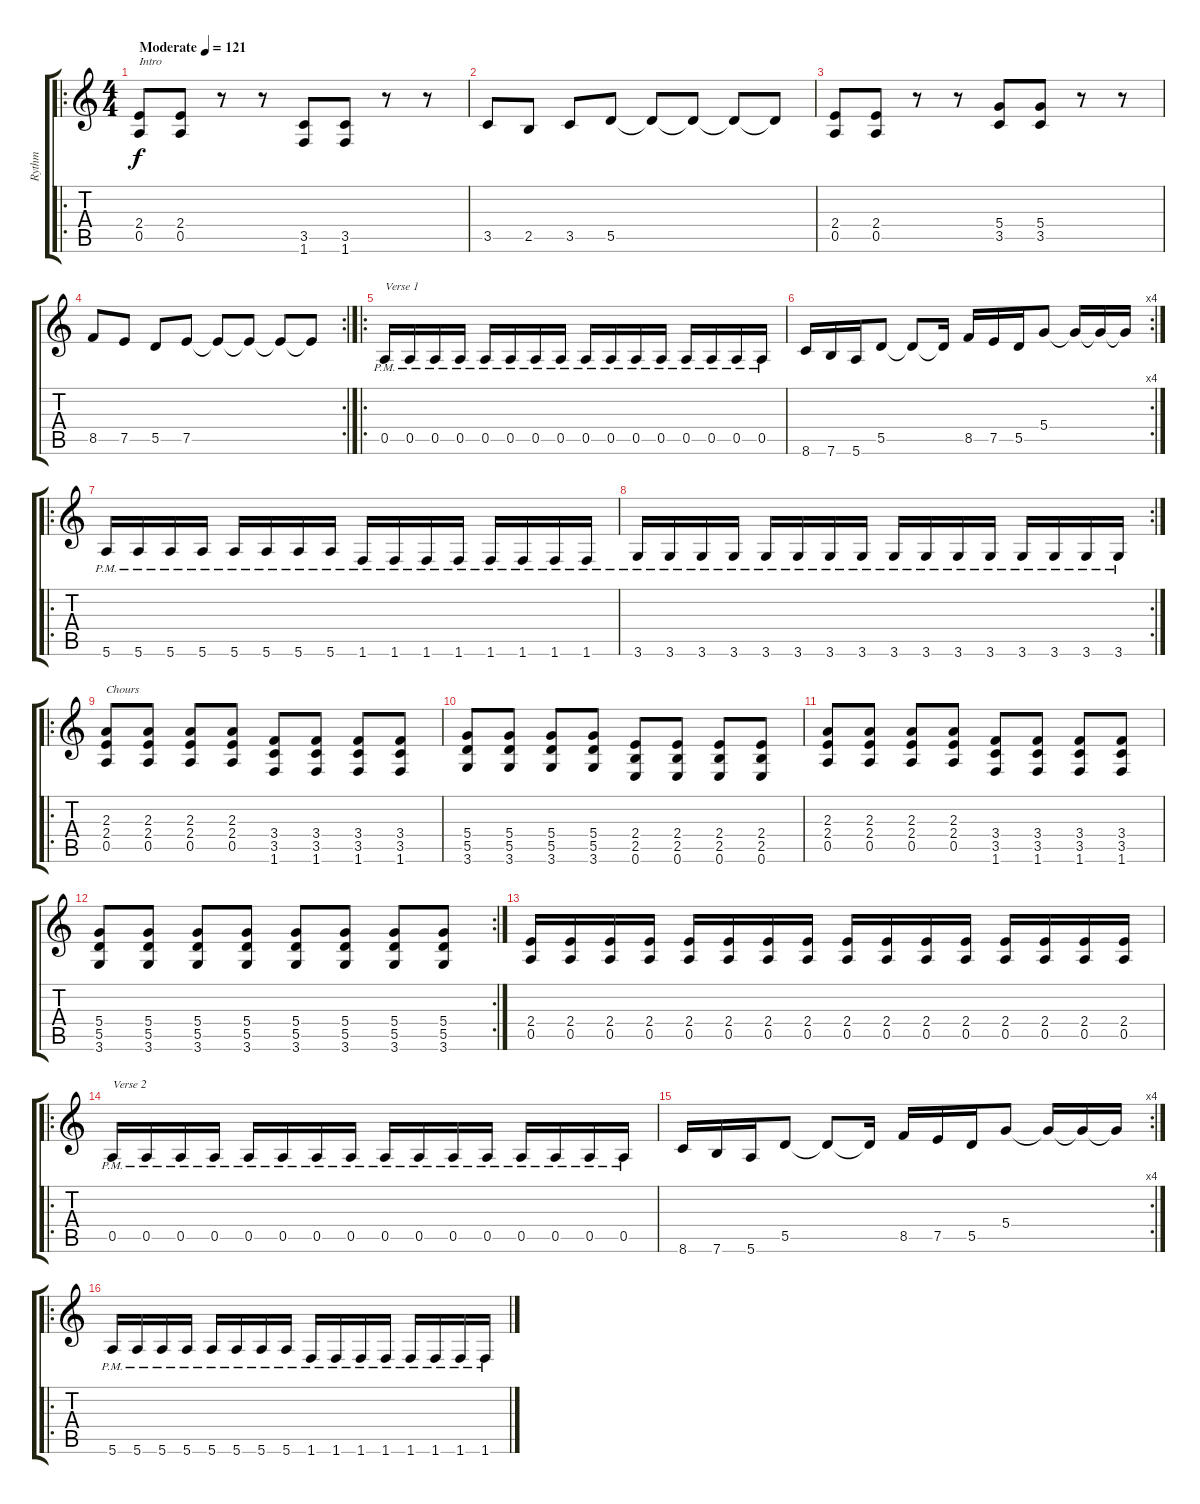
\track ("Rythm" "Rythm") {instrument distortionguitar}
\staff {score tabs}
\tuning (E4 B3 G3 D3 A2 E2) {hide}
\ro
\ts (4 4)
\tempo (121 "Moderate")
\clef g2
\ks c
(2.4 0.5).8{txt "Intro" dy f instrument distortionguitar} (2.4 0.5).8 r.8 r.8 (3.5 1.6).8 (3.5 1.6).8 r.8 r.8 |
3.5.8 2.5.8 3.5.8 5.5.8 5.5{t}.8 5.5{t}.8 5.5{t}.8 5.5{t}.8 |
(2.4 0.5).8 (2.4 0.5).8 r.8 r.8 (5.4 3.5).8 (5.4 3.5).8 r.8 r.8 |
\rc 2
8.5.8 7.5.8 5.5.8 7.5.8 7.5{t}.8 7.5{t}.8 7.5{t}.8 7.5{t}.8 |
\ro
0.5{pm}.16{txt "Verse 1"} 0.5{pm}.16 0.5{pm}.16 0.5{pm}.16 0.5{pm}.16 0.5{pm}.16 0.5{pm}.16 0.5{pm}.16 0.5{pm}.16 0.5{pm}.16 0.5{pm}.16 0.5{pm}.16 0.5{pm}.16 0.5{pm}.16 0.5{pm}.16 0.5{pm}.16 |
\rc 4
8.6.16 7.6.16 5.6.16 5.5.8 5.5{t}.8 5.5{t}.16 8.5.16 7.5.16 5.5.16 5.4.8 5.4{t}.16 5.4{t}.16 5.4{t}.16 |
\ro
5.6{pm}.16 5.6{pm}.16 5.6{pm}.16 5.6{pm}.16 5.6{pm}.16 5.6{pm}.16 5.6{pm}.16 5.6{pm}.16 1.6{pm}.16 1.6{pm}.16 1.6{pm}.16 1.6{pm}.16 1.6{pm}.16 1.6{pm}.16 1.6{pm}.16 1.6{pm}.16 |
\rc 2
3.6{pm}.16 3.6{pm}.16 3.6{pm}.16 3.6{pm}.16 3.6{pm}.16 3.6{pm}.16 3.6{pm}.16 3.6{pm}.16 3.6{pm}.16 3.6{pm}.16 3.6{pm}.16 3.6{pm}.16 3.6{pm}.16 3.6{pm}.16 3.6{pm}.16 3.6{pm}.16 |
\ro
(2.3 2.4 0.5).8{txt "Chours"} (2.3 2.4 0.5).8 (2.3 2.4 0.5).8 (2.3 2.4 0.5).8 (3.4 3.5 1.6).8 (3.4 3.5 1.6).8 (3.4 3.5 1.6).8 (3.4 3.5 1.6).8 |
(5.4 5.5 3.6).8 (5.4 5.5 3.6).8 (5.4 5.5 3.6).8 (5.4 5.5 3.6).8 (2.4 2.5 0.6).8 (2.4 2.5 0.6).8 (2.4 2.5 0.6).8 (2.4 2.5 0.6).8 |
(2.3 2.4 0.5).8 (2.3 2.4 0.5).8 (2.3 2.4 0.5).8 (2.3 2.4 0.5).8 (3.4 3.5 1.6).8 (3.4 3.5 1.6).8 (3.4 3.5 1.6).8 (3.4 3.5 1.6).8 |
\rc 2
(5.4 5.5 3.6).8 (5.4 5.5 3.6).8 (5.4 5.5 3.6).8 (5.4 5.5 3.6).8 (5.4 5.5 3.6).8 (5.4 5.5 3.6).8 (5.4 5.5 3.6).8 (5.4 5.5 3.6).8 |
(2.4 0.5).16 (2.4 0.5).16 (2.4 0.5).16 (2.4 0.5).16 (2.4 0.5).16 (2.4 0.5).16 (2.4 0.5).16 (2.4 0.5).16 (2.4 0.5).16 (2.4 0.5).16 (2.4 0.5).16 (2.4 0.5).16 (2.4 0.5).16 (2.4 0.5).16 (2.4 0.5).16 (2.4 0.5).16 |
\ro
0.5{pm}.16{txt "Verse 2"} 0.5{pm}.16 0.5{pm}.16 0.5{pm}.16 0.5{pm}.16 0.5{pm}.16 0.5{pm}.16 0.5{pm}.16 0.5{pm}.16 0.5{pm}.16 0.5{pm}.16 0.5{pm}.16 0.5{pm}.16 0.5{pm}.16 0.5{pm}.16 0.5{pm}.16 |
\rc 4
8.6.16 7.6.16 5.6.16 5.5.8 5.5{t}.8 5.5{t}.16 8.5.16 7.5.16 5.5.16 5.4.8 5.4{t}.16 5.4{t}.16 5.4{t}.16 |
\ro
5.6{pm}.16 5.6{pm}.16 5.6{pm}.16 5.6{pm}.16 5.6{pm}.16 5.6{pm}.16 5.6{pm}.16 5.6{pm}.16 1.6{pm}.16 1.6{pm}.16 1.6{pm}.16 1.6{pm}.16 1.6{pm}.16 1.6{pm}.16 1.6{pm}.16 1.6{pm}.16
